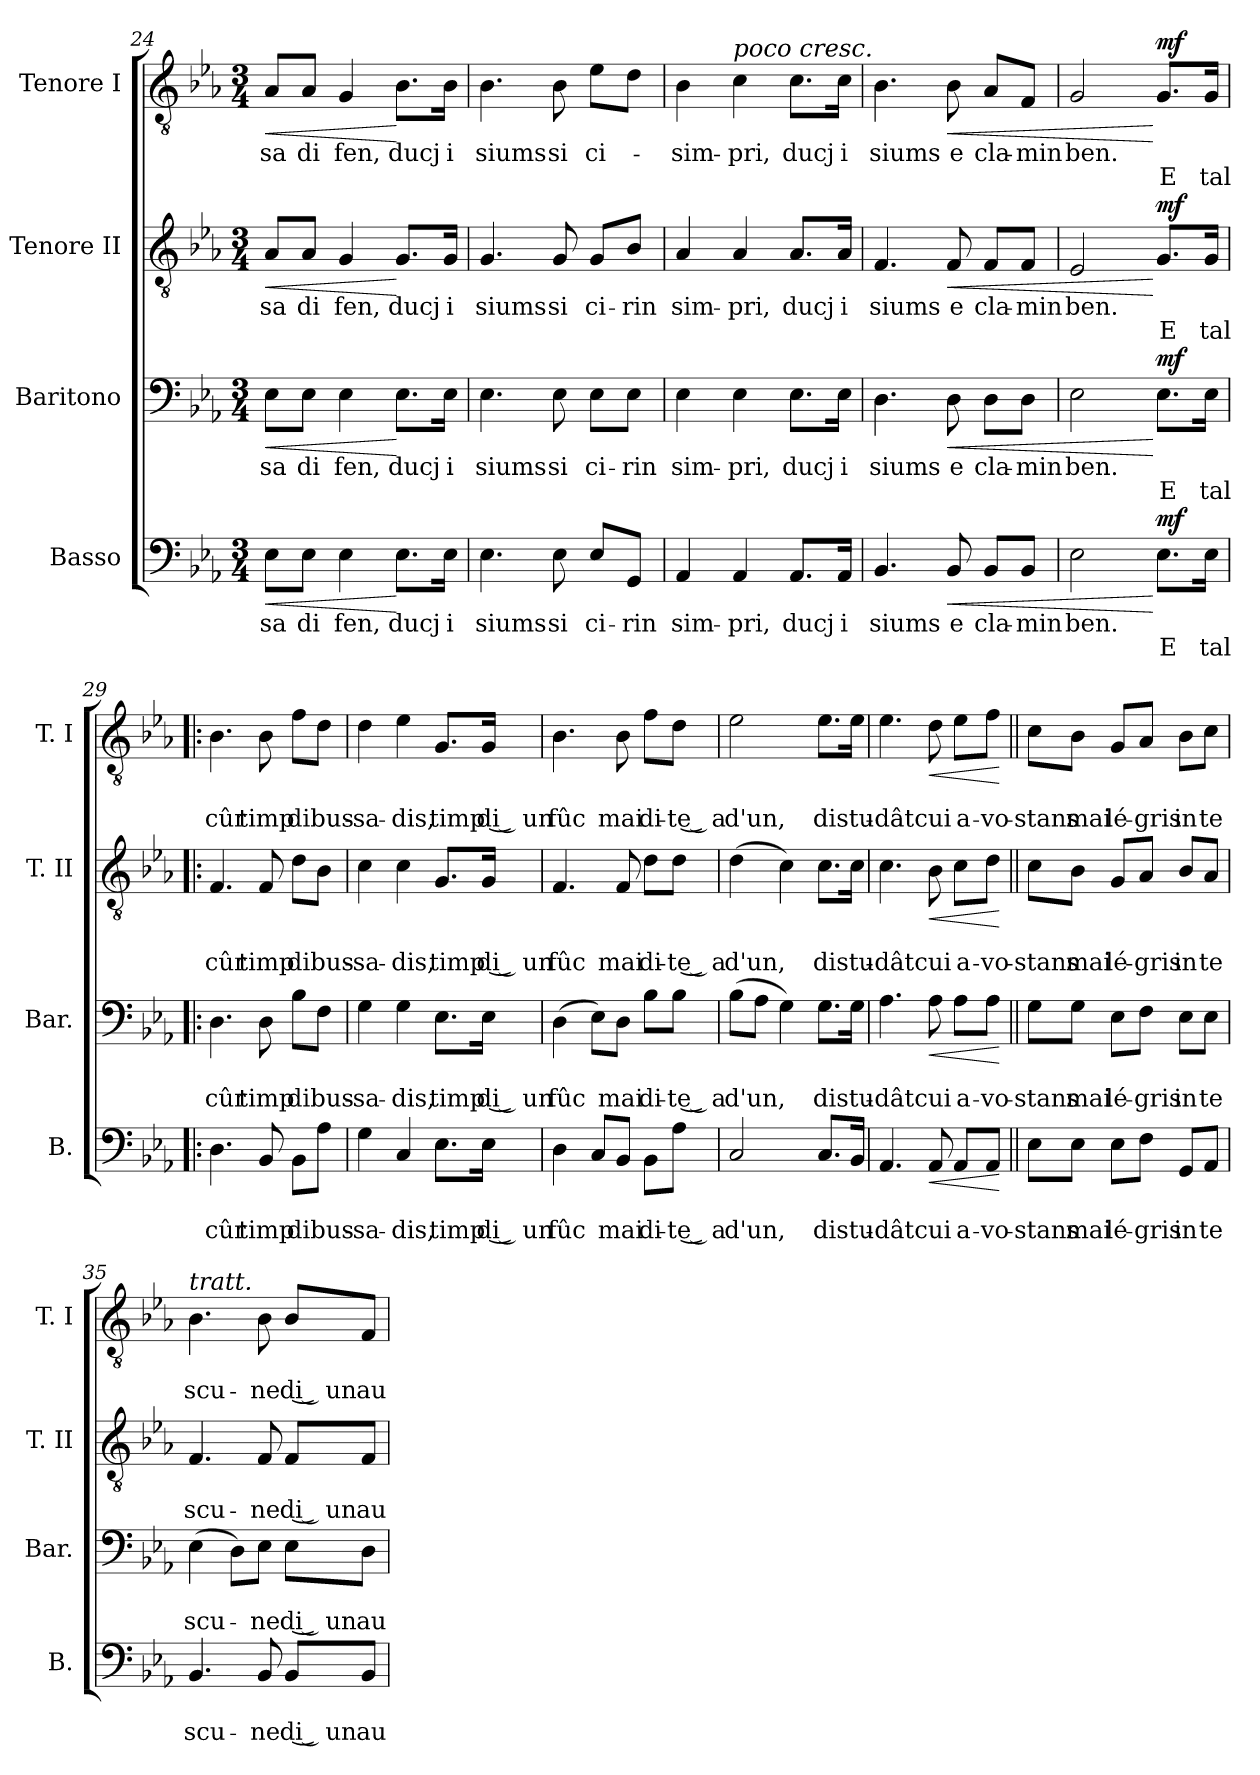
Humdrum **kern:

**kern	**text	**text	**dynam	**kern	**text	**text	**dynam	**kern	**text	**text	**dynam	**kern	**text	**text	**dynam
*part4	*part4	*part4	*part4	*part3	*part3	*part3	*part3	*part2	*part2	*part2	*part2	*part1	*part1	*part1	*part1
*staff4	*staff4	*staff4	*staff4	*staff3	*staff3	*staff3	*staff3	*staff2	*staff2	*staff2	*staff2	*staff1	*staff1	*staff1	*staff1
*I"Basso	*	*	*	*I"Baritono	*	*	*	*I"Tenore II	*	*	*	*I"Tenore I	*	*	*
*I'B.	*	*	*	*I'Bar.	*	*	*	*I'T. II	*	*	*	*I'T. I	*	*	*
*clefF4	*	*	*	*clefF4	*	*	*	*clefGv2	*	*	*	*clefGv2	*	*	*
*k[b-e-a-]	*	*	*	*k[b-e-a-]	*	*	*	*k[b-e-a-]	*	*	*	*k[b-e-a-]	*	*	*
*M3/4	*	*	*	*M3/4	*	*	*	*M3/4	*	*	*	*M3/4	*	*	*
=24	=24	=24	=24	=24	=24	=24	=24	=24	=24	=24	=24	=24	=24	=24	=24
!	!LO:LY:b	!	!LO:HP:b	!	!LO:LY:b	!	!LO:HP:b	!	!LO:LY:b	!	!LO:HP:b	!	!LO:LY:b	!	!LO:HP:b
8E-\L	sa	.	<	8E-\L	sa	.	<	8A-/L	sa	.	<	8A-/L	sa	.	<
!	!LO:LY:b	!	!	!	!LO:LY:b	!	!	!	!LO:LY:b	!	!	!	!LO:LY:b	!	!
8E-\J	di	.	.	8E-\J	di	.	.	8A-/J	di	.	.	8A-/J	di	.	.
!	!LO:LY:b	!	!	!	!LO:LY:b	!	!	!	!LO:LY:b	!	!	!	!LO:LY:b	!	!
4E-\	fen,	.	.	4E-\	fen,	.	.	4G/	fen,	.	.	4G/	fen,	.	.
!	!LO:LY:b	!	!	!	!LO:LY:b	!	!	!	!LO:LY:b	!	!	!	!LO:LY:b	!	!
8.E-\L	ducj	.	[	8.E-\L	ducj	.	[	8.G/L	ducj	.	[	8.B-\L	ducj	.	[
!	!LO:LY:b	!	!	!	!LO:LY:b	!	!	!	!LO:LY:b	!	!	!	!LO:LY:b	!	!
16E-\Jk	i	.	.	16E-\Jk	i	.	.	16G/Jk	i	.	.	16B-\Jk	i	.	.
!!LO:LB:g=z
=25	=25	=25	=25	=25	=25	=25	=25	=25	=25	=25	=25	=25	=25	=25	=25
!	!LO:LY:b	!	!	!	!LO:LY:b	!	!	!	!LO:LY:b	!	!	!	!LO:LY:b	!	!
4.E-\	siums	.	.	4.E-\	siums	.	.	4.G/	siums	.	.	4.B-\	siums	.	.
!	!LO:LY:b	!	!	!	!LO:LY:b	!	!	!	!LO:LY:b	!	!	!	!LO:LY:b	!	!
8E-\	si	.	.	8E-\	si	.	.	8G/	si	.	.	8B-\	si	.	.
!	!LO:LY:b	!	!	!	!LO:LY:b	!	!	!	!LO:LY:b	!	!	!	!LO:LY:b	!	!
8E-/L	ci-	.	.	8E-\L	ci-	.	.	8G/L	ci-	.	.	8e-\L	ci-	.	.
!	!LO:LY:b	!	!	!	!LO:LY:b	!	!	!	!LO:LY:b	!	!	!	!	!	!
8GG/J	-rin	.	.	8E-\J	-rin	.	.	8B-/J	-rin	.	.	8d\J	.	.	.
=26	=26	=26	=26	=26	=26	=26	=26	=26	=26	=26	=26	=26	=26	=26	=26
!	!LO:LY:b	!	!	!	!LO:LY:b	!	!	!	!LO:LY:b	!	!	!	!LO:LY:b	!	!
4AA-/	sim-	.	.	4E-\	sim-	.	.	4A-/	sim-	.	.	4B-\	sim-	.	.
!	!	!	!	!	!	!	!	!	!	!	!	!LO:TX:a:i:t=poco cresc.	!	!	!
!	!LO:LY:b	!	!	!	!LO:LY:b	!	!	!	!LO:LY:b	!	!	!	!LO:LY:b	!	!
4AA-/	-pri,	.	.	4E-\	-pri,	.	.	4A-/	-pri,	.	.	4c\	-pri,	.	.
!	!LO:LY:b	!	!	!	!LO:LY:b	!	!	!	!LO:LY:b	!	!	!	!LO:LY:b	!	!
8.AA-/L	ducj	.	.	8.E-\L	ducj	.	.	8.A-/L	ducj	.	.	8.c\L	ducj	.	.
!	!LO:LY:b	!	!	!	!LO:LY:b	!	!	!	!LO:LY:b	!	!	!	!LO:LY:b	!	!
16AA-/Jk	i	.	.	16E-\Jk	i	.	.	16A-/Jk	i	.	.	16c\Jk	i	.	.
=27	=27	=27	=27	=27	=27	=27	=27	=27	=27	=27	=27	=27	=27	=27	=27
!	!LO:LY:b	!	!	!	!LO:LY:b	!	!	!	!LO:LY:b	!	!	!	!LO:LY:b	!	!
4.BB-/	siums	.	.	4.D\	siums	.	.	4.F/	siums	.	.	4.B-\	siums	.	.
!	!LO:LY:b	!	!LO:HP:b	!	!LO:LY:b	!	!LO:HP:b	!	!LO:LY:b	!	!LO:HP:b	!	!LO:LY:b	!	!LO:HP:b
8BB-/	e	.	<	8D\	e	.	<	8F/	e	.	<	8B-\	e	.	<
!	!LO:LY:b	!	!	!	!LO:LY:b	!	!	!	!LO:LY:b	!	!	!	!LO:LY:b	!	!
8BB-/L	cla-	.	.	8D\L	cla-	.	.	8F/L	cla-	.	.	8A-/L	cla-	.	.
!	!LO:LY:b	!	!	!	!LO:LY:b	!	!	!	!LO:LY:b	!	!	!	!LO:LY:b	!	!
8BB-/J	-min	.	.	8D\J	-min	.	.	8F/J	-min	.	.	8F/J	-min	.	.
=28	=28	=28	=28	=28	=28	=28	=28	=28	=28	=28	=28	=28	=28	=28	=28
!	!LO:LY:b	!	!	!	!LO:LY:b	!	!	!	!LO:LY:b	!	!	!	!LO:LY:b	!	!
2E-\	ben.	.	.	2E-\	ben.	.	.	2E-/	ben.	.	.	2G/	ben.	.	.
!	!	!LO:LY:b	!LO:DY:n=1:a	!	!	!LO:LY:b	!LO:DY:n=1:a	!	!	!LO:LY:b	!LO:DY:n=1:a	!	!	!LO:LY:b	!LO:DY:n=1:a
8.E-\L	.	E	[ mf	8.E-\L	.	E	[ mf	8.G/L	.	E	[ mf	8.G/L	.	E	[ mf
!	!	!LO:LY:b	!	!	!	!LO:LY:b	!	!	!	!LO:LY:b	!	!	!	!LO:LY:b	!
16E-\Jk	.	tal	.	16E-\Jk	.	tal	.	16G/Jk	.	tal	.	16G/Jk	.	tal	.
=29!|:	=29!|:	=29!|:	=29!|:	=29!|:	=29!|:	=29!|:	=29!|:	=29!|:	=29!|:	=29!|:	=29!|:	=29!|:	=29!|:	=29!|:	=29!|:
!	!	!LO:LY:b	!	!	!	!LO:LY:b	!	!	!	!LO:LY:b	!	!	!	!LO:LY:b	!
4.D\	.	cûr	.	4.D\	.	cûr	.	4.F/	.	cûr	.	4.B-\	.	cûr	.
!	!	!LO:LY:b	!	!	!	!LO:LY:b	!	!	!	!LO:LY:b	!	!	!	!LO:LY:b	!
8BB-/	.	timp	.	8D\	.	timp	.	8F/	.	timp	.	8B-\	.	timp	.
!	!	!LO:LY:b	!	!	!	!LO:LY:b	!	!	!	!LO:LY:b	!	!	!	!LO:LY:b	!
8BB-\L	.	di	.	8B-\L	.	di	.	8d\L	.	di	.	8f\L	.	di	.
!	!	!LO:LY:b	!	!	!	!LO:LY:b	!	!	!	!LO:LY:b	!	!	!	!LO:LY:b	!
8A-\J	.	bus-	.	8F\J	.	bus-	.	8B-\J	.	bus-	.	8d\J	.	bus-	.
=30	=30	=30	=30	=30	=30	=30	=30	=30	=30	=30	=30	=30	=30	=30	=30
!	!	!LO:LY:b	!	!	!	!LO:LY:b	!	!	!	!LO:LY:b	!	!	!	!LO:LY:b	!
4G\	.	-sa-	.	4G\	.	-sa-	.	4c\	.	-sa-	.	4d\	.	-sa-	.
!	!	!LO:LY:b	!	!	!	!LO:LY:b	!	!	!	!LO:LY:b	!	!	!	!LO:LY:b	!
4C/	.	-dis,	.	4G\	.	-dis,	.	4c\	.	-dis,	.	4e-\	.	-dis,	.
!	!	!LO:LY:b	!	!	!	!LO:LY:b	!	!	!	!LO:LY:b	!	!	!	!LO:LY:b	!
8.E-\L	.	timp	.	8.E-\L	.	timp	.	8.G/L	.	timp	.	8.G/L	.	timp	.
!	!	!LO:LY:b	!	!	!	!LO:LY:b	!	!	!	!LO:LY:b	!	!	!	!LO:LY:b	!
16E-\Jk	.	di͜ un	.	16E-\Jk	.	di͜ un	.	16G/Jk	.	di͜ un	.	16G/Jk	.	di͜ un	.
!!LO:LB:g=z
=31	=31	=31	=31	=31	=31	=31	=31	=31	=31	=31	=31	=31	=31	=31	=31
!	!	!LO:LY:b	!	!	!	!LO:LY:b	!	!	!	!LO:LY:b	!	!	!	!LO:LY:b	!
4D\	.	fûc	.	(>4D\	.	fûc	.	4.F/	.	fûc	.	4.B-\	.	fûc	.
8C/L	.	.	.	8E-\L)	.	.	.	.	.	.	.	.	.	.	.
!	!	!LO:LY:b	!	!	!	!LO:LY:b	!	!	!	!LO:LY:b	!	!	!	!LO:LY:b	!
8BB-/J	.	mai	.	8D\J	.	mai	.	8F/	.	mai	.	8B-\	.	mai	.
!	!	!LO:LY:b	!	!	!	!LO:LY:b	!	!	!	!LO:LY:b	!	!	!	!LO:LY:b	!
8BB-\L	.	di-	.	8B-\L	.	di-	.	8d\L	.	di-	.	8f\L	.	di-	.
!	!	!LO:LY:b	!	!	!	!LO:LY:b	!	!	!	!LO:LY:b	!	!	!	!LO:LY:b	!
8A-\J	.	-te͜ a	.	8B-\J	.	-te͜ a	.	8d\J	.	-te͜ a	.	8d\J	.	-te͜ a	.
=32	=32	=32	=32	=32	=32	=32	=32	=32	=32	=32	=32	=32	=32	=32	=32
!	!	!LO:LY:b	!	!	!	!LO:LY:b	!	!	!	!LO:LY:b	!	!	!	!LO:LY:b	!
2C/	.	d'un,	.	(>8B-\L	.	-d'un,	.	(>4d\	.	d'un,	.	2e-\	.	d'un,	.
.	.	.	.	8A-\J	.	.	.	.	.	.	.	.	.	.	.
.	.	.	.	4G\)	.	.	.	4c\)	.	.	.	.	.	.	.
!	!	!LO:LY:b	!	!	!	!LO:LY:b	!	!	!	!LO:LY:b	!	!	!	!LO:LY:b	!
8.C/L	.	di	.	8.G\L	.	di	.	8.c\L	.	di	.	8.e-\L	.	di	.
!	!	!LO:LY:b	!	!	!	!LO:LY:b	!	!	!	!LO:LY:b	!	!	!	!LO:LY:b	!
16BB-/Jk	.	stu-	.	16G\Jk	.	stu-	.	16c\Jk	.	stu-	.	16e-\Jk	.	stu-	.
=33	=33	=33	=33	=33	=33	=33	=33	=33	=33	=33	=33	=33	=33	=33	=33
!	!	!LO:LY:b	!	!	!	!LO:LY:b	!	!	!	!LO:LY:b	!	!	!	!LO:LY:b	!
4.AA-/	.	-dât	.	4.A-\	.	-dât	.	4.c\	.	-dât	.	4.e-\	.	-dât	.
!	!	!LO:LY:b	!LO:HP:b	!	!	!LO:LY:b	!LO:HP:b	!	!	!LO:LY:b	!LO:HP:b	!	!	!LO:LY:b	!LO:HP:b
8AA-/	.	cui	<	8A-\	.	cui	<	8B-\	.	cui	<	8d\	.	cui	<
!	!	!LO:LY:b	!	!	!	!LO:LY:b	!	!	!	!LO:LY:b	!	!	!	!LO:LY:b	!
8AA-/L	.	a-	.	8A-\L	.	a-	.	8c\L	.	a-	.	8e-\L	.	a-	.
!	!	!LO:LY:b	!	!	!	!LO:LY:b	!	!	!	!LO:LY:b	!	!	!	!LO:LY:b	!
8AA-/J	.	-vo-	.	8A-\J	.	-vo-	.	8d\J	.	-vo-	.	8f\J	.	-vo-	.
.	.	.	[	.	.	.	[	.	.	.	[	.	.	.	[
=34||	=34||	=34||	=34||	=34||	=34||	=34||	=34||	=34||	=34||	=34||	=34||	=34||	=34||	=34||	=34||
!	!	!LO:LY:b	!	!	!	!LO:LY:b	!	!	!	!LO:LY:b	!	!	!	!LO:LY:b	!
8E-\L	.	-stans	.	8G\L	.	-stans	.	8c\L	.	-stans	.	8c\L	.	-stans	.
!	!	!LO:LY:b	!	!	!	!LO:LY:b	!	!	!	!LO:LY:b	!	!	!	!LO:LY:b	!
8E-\J	.	mai	.	8G\J	.	mai	.	8B-\J	.	mai	.	8B-\J	.	mai	.
!	!	!LO:LY:b	!	!	!	!LO:LY:b	!	!	!	!LO:LY:b	!	!	!	!LO:LY:b	!
8E-\L	.	lé-	.	8E-\L	.	lé-	.	8G/L	.	lé-	.	8G/L	.	lé-	.
!	!	!LO:LY:b	!	!	!	!LO:LY:b	!	!	!	!LO:LY:b	!	!	!	!LO:LY:b	!
8F\J	.	-gris	.	8F\J	.	-gris	.	8A-/J	.	-gris	.	8A-/J	.	-gris	.
!	!	!LO:LY:b	!	!	!	!LO:LY:b	!	!	!	!LO:LY:b	!	!	!	!LO:LY:b	!
8GG/L	.	in	.	8E-\L	.	in	.	8B-/L	.	in	.	8B-\L	.	in	.
!	!	!LO:LY:b	!	!	!	!LO:LY:b	!	!	!	!LO:LY:b	!	!	!	!LO:LY:b	!
8AA-/J	.	te	.	8E-\J	.	te	.	8A-/J	.	te	.	8c\J	.	te	.
=35	=35	=35	=35	=35	=35	=35	=35	=35	=35	=35	=35	=35	=35	=35	=35
!	!	!	!	!	!	!	!	!	!	!	!	!LO:TX:a:i:t=tratt.	!	!	!
!	!	!LO:LY:b	!	!	!	!LO:LY:b	!	!	!	!LO:LY:b	!	!	!	!LO:LY:b	!
4.BB-/	.	scu-	.	(>4E-\	.	scu-	.	4.F/	.	scu-	.	4.B-\	.	scu-	.
.	.	.	.	8D\L)	.	.	.	.	.	.	.	.	.	.	.
!	!	!LO:LY:b	!	!	!	!LO:LY:b	!	!	!	!LO:LY:b	!	!	!	!LO:LY:b	!
8BB-/	.	-ne	.	8E-\J	.	-ne	.	8F/	.	-ne	.	8B-\	.	-ne	.
!	!	!LO:LY:b	!	!	!	!LO:LY:b	!	!	!	!LO:LY:b	!	!	!	!LO:LY:b	!
8BB-/L	.	di͜ un	.	8E-\L	.	di͜ un	.	8F/L	.	di͜ un	.	8B-/L	.	di͜ un	.
!	!	!LO:LY:b	!	!	!	!LO:LY:b	!	!	!	!LO:LY:b	!	!	!	!LO:LY:b	!
8BB-/J	.	au-	.	8D\J	.	au-	.	8F/J	.	au-	.	8F/J	.	au-	.
=	=	=	=	=	=	=	=	=	=	=	=	=	=	=	=
*-	*-	*-	*-	*-	*-	*-	*-	*-	*-	*-	*-	*-	*-	*-	*-
